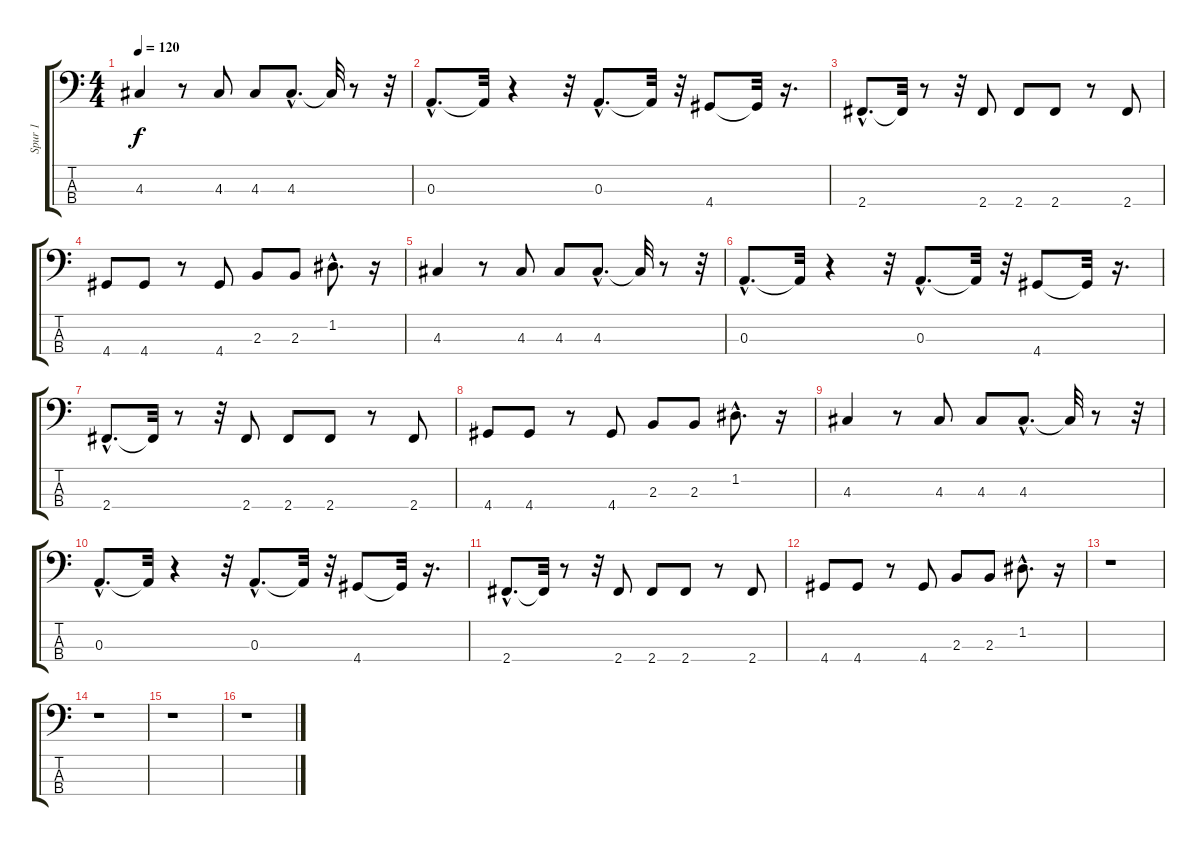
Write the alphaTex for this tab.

\track ("Spur 1" "Spur 1") {instrument electricbassfinger}
\staff {score tabs}
\tuning (G2 D2 A1 E1) {hide}
\ts (4 4)
\tempo 120
\clef f4
\ks c
4.3.4{dy f} r.8 4.3.8 4.3.8 4.3{hac}.8{d} 4.3{t}.32 r.8 r.32 |
0.3{hac}.8{d} 0.3{t}.32 r.4 r.32 0.3{hac}.8{d} 0.3{t}.32 r.32 4.4.8 4.4{t}.32 r.16{d} |
2.4{hac}.8{d} 2.4{t}.32 r.8 r.32 2.4.8 2.4.8 2.4.8 r.8 2.4.8 |
4.4.8 4.4.8 r.8 4.4.8 2.3.8 2.3.8 1.2{hac}.8{d} r.16 |
4.3.4 r.8 4.3.8 4.3.8 4.3{hac}.8{d} 4.3{t}.32 r.8 r.32 |
0.3{hac}.8{d} 0.3{t}.32 r.4 r.32 0.3{hac}.8{d} 0.3{t}.32 r.32 4.4.8 4.4{t}.32 r.16{d} |
2.4{hac}.8{d} 2.4{t}.32 r.8 r.32 2.4.8 2.4.8 2.4.8 r.8 2.4.8 |
4.4.8 4.4.8 r.8 4.4.8 2.3.8 2.3.8 1.2{hac}.8{d} r.16 |
4.3.4 r.8 4.3.8 4.3.8 4.3{hac}.8{d} 4.3{t}.32 r.8 r.32 |
0.3{hac}.8{d} 0.3{t}.32 r.4 r.32 0.3{hac}.8{d} 0.3{t}.32 r.32 4.4.8 4.4{t}.32 r.16{d} |
2.4{hac}.8{d} 2.4{t}.32 r.8 r.32 2.4.8 2.4.8 2.4.8 r.8 2.4.8 |
4.4.8 4.4.8 r.8 4.4.8 2.3.8 2.3.8 1.2{hac}.8{d} r.16 |
r.1 |
r.1 |
r.1 |
r.1
